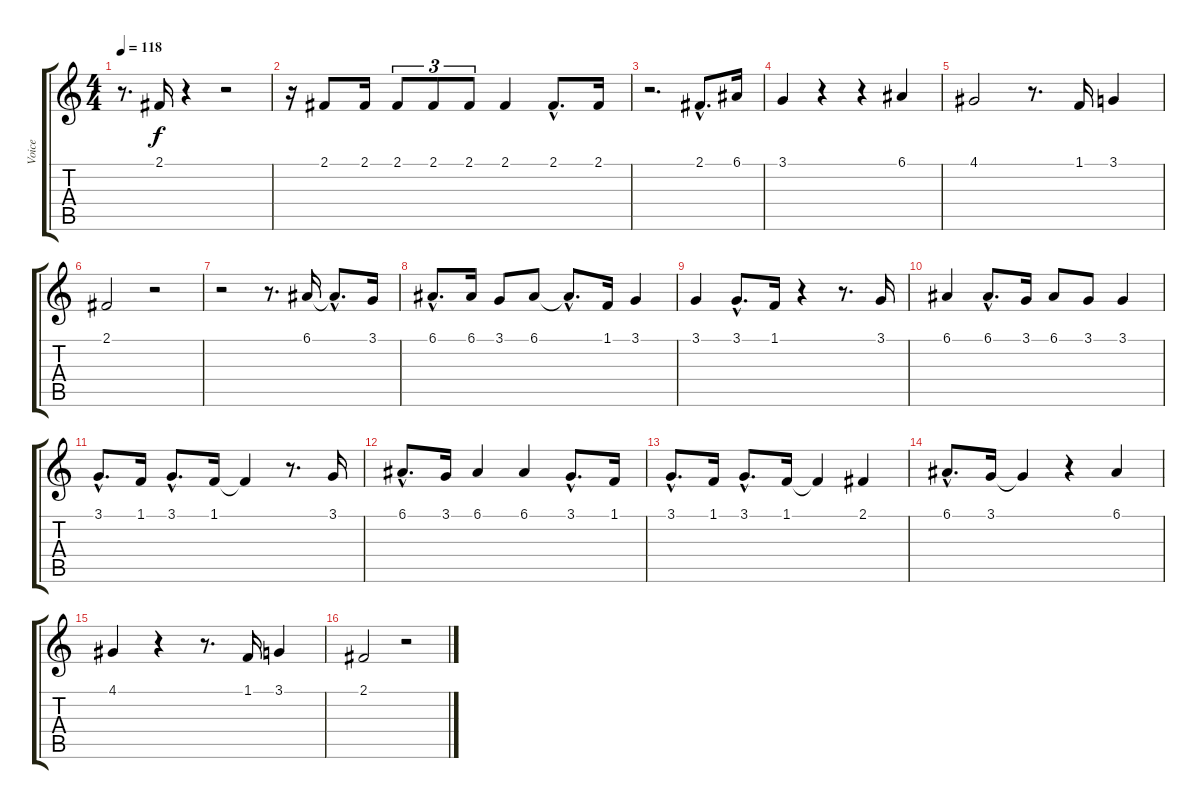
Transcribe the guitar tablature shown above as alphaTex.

\track ("Voice" "Voice") {instrument harmonica}
\staff {score tabs}
\tuning (E4 B3 G3 D3 A2 E2) {hide}
\ts (4 4)
\tempo 118
\clef g2
\ks c
r.8{d dy f} 2.1.16 r.4 r.2 |
r.16 2.1.8 2.1.16 2.1.8{tu (3 2)} 2.1.8{tu (3 2)} 2.1.8{tu (3 2)} 2.1.4 2.1{hac}.8{d} 2.1.16 |
r.2{d volume 16} 2.1{hac}.8{d} 6.1.16 |
3.1.4 r.4 r.4 6.1.4 |
4.1.2 r.8{d} 1.1.16 3.1.4 |
2.1.2 r.2 |
r.2 r.8{d} 6.1.16 6.1{hac t}.8{d} 3.1.16 |
6.1{hac}.8{d} 6.1.16 3.1.8 6.1.8 6.1{hac t}.8{d} 1.1.16 3.1.4 |
3.1.4 3.1{hac}.8{d} 1.1.16 r.4 r.8{d} 3.1.16 |
6.1.4 6.1{hac}.8{d} 3.1.16 6.1.8 3.1.8 3.1.4 |
3.1{hac}.8{d} 1.1.16 3.1{hac}.8{d} 1.1.16 1.1{t}.4 r.8{d} 3.1.16 |
6.1{hac}.8{d} 3.1.16 6.1.4 6.1.4 3.1{hac}.8{d} 1.1.16 |
3.1{hac}.8{d} 1.1.16 3.1{hac}.8{d} 1.1.16 1.1{t}.4 2.1.4 |
6.1{hac}.8{d} 3.1.16 3.1{t}.4 r.4 6.1.4 |
4.1.4 r.4 r.8{d} 1.1.16 3.1.4 |
2.1.2 r.2
